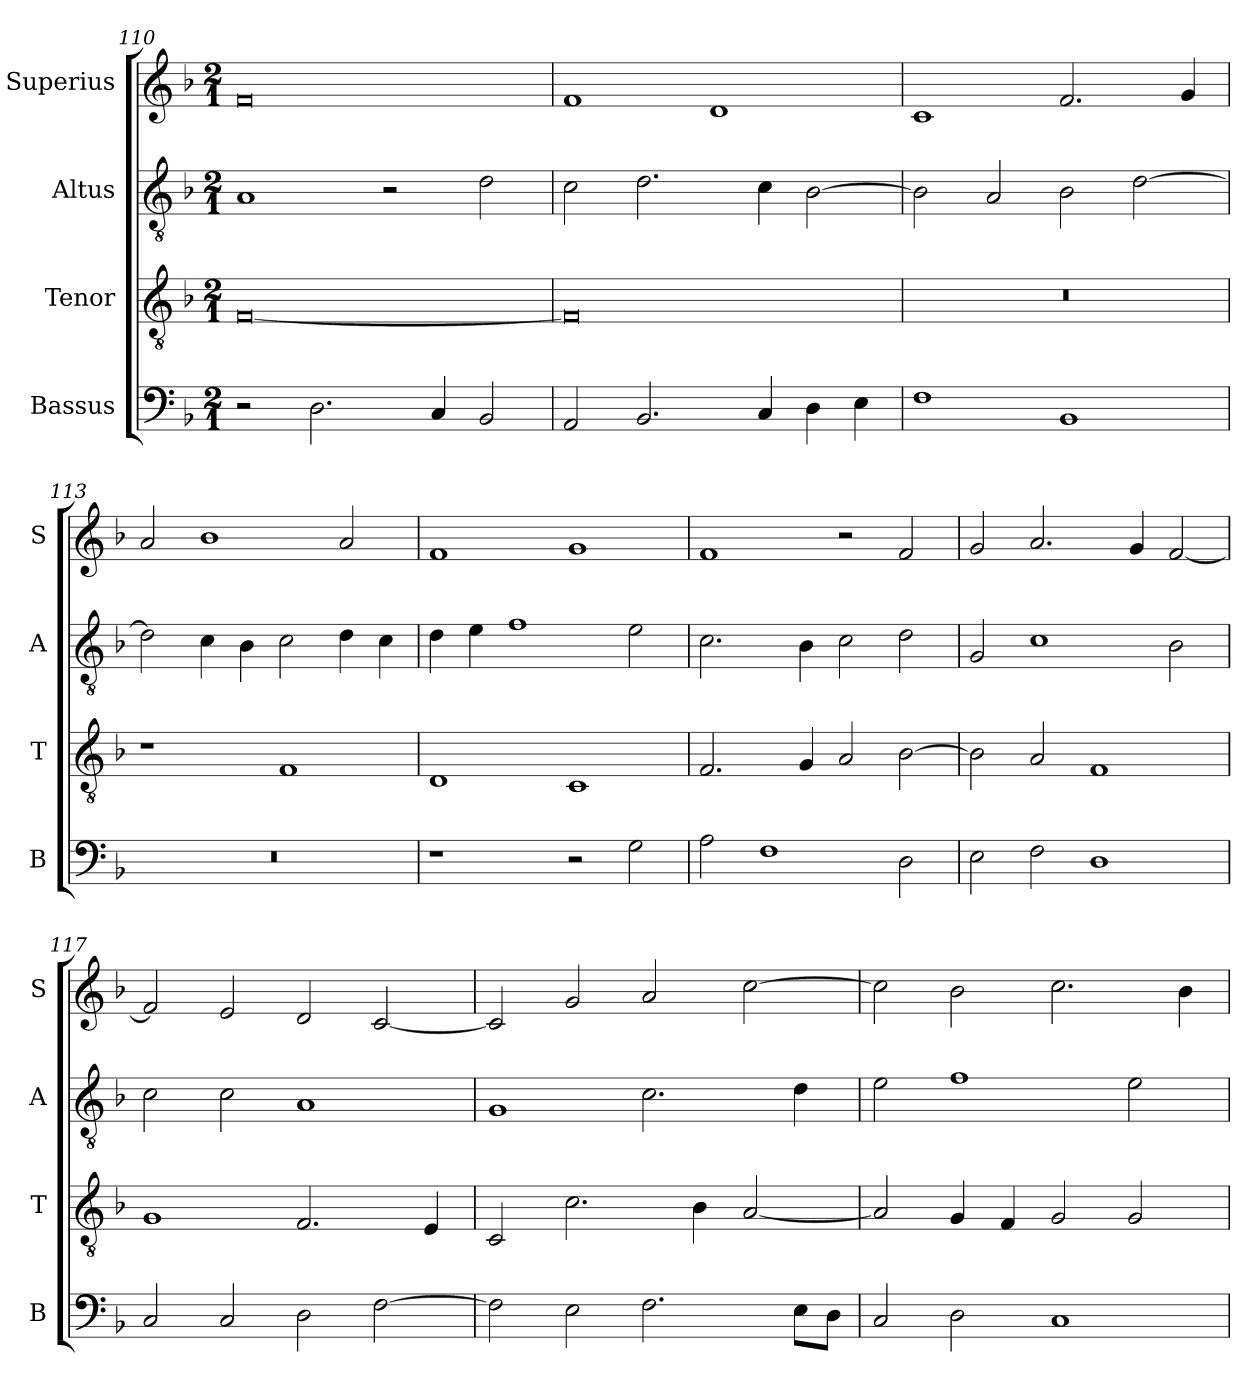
**kern	**kern	**kern	**kern
*part4	*part3	*part2	*part1
*staff4	*staff3	*staff2	*staff1
*I"Bassus	*I"Tenor	*I"Altus	*I"Superius
*I'B	*I'T	*I'A	*I'S
*clefF4	*clefGv2	*clefGv2	*clefG2
*k[b-]	*k[b-]	*k[b-]	*k[b-]
*F:	*F:	*F:	*F:
*M2/1	*M2/1	*M2/1	*M2/1
=110	=110	=110	=110
2r	[0F	1A	0f
2.D	.	.	.
.	.	2r	.
4C	.	.	.
2BB-	.	2d	.
=111	=111	=111	=111
2AA	0F]	2c	1f
2.BB-	.	2.d	.
.	.	.	1d
4C	.	4c	.
4D	.	[2B-	.
4E	.	.	.
=112	=112	=112	=112
1F	0r	2B-]	1c
.	.	2A	.
1BB-	.	2B-	2.f
.	.	[2d	.
.	.	.	4g
=113	=113	=113	=113
0r	1r	2d]	2a
.	.	4c	1b-
.	.	4B-	.
.	1F	2c	.
.	.	4d	2a
.	.	4c	.
=114	=114	=114	=114
1r	1D	4d	1f
.	.	4e	.
.	.	1f	.
2r	1C	.	1g
2G	.	2e	.
=115	=115	=115	=115
2A	2.F	2.c	1f
1F	.	.	.
.	4G	4B-	.
.	2A	2c	2r
2D	[2B-	2d	2f
=116	=116	=116	=116
2E	2B-]	2G	2g
2F	2A	1c	2.a
1D	1F	.	.
.	.	.	4g
.	.	2B-	[2f
=117	=117	=117	=117
2C	1G	2c	2f]
2C	.	2c	2e
2D	2.F	1A	2d
[2F	.	.	[2c
.	4E	.	.
=118	=118	=118	=118
2F]	2C	1G	2c]
2E	2.c	.	2g
2.F	.	2.c	2a
.	4B-	.	.
.	[2A	.	[2cc
8EL	.	4d	.
8DJ	.	.	.
=119	=119	=119	=119
2C	2A]	2e	2cc]
2D	4G	1f	2b-
.	4F	.	.
1C	2G	.	2.cc
.	2G	2e	.
.	.	.	4b-
=	=	=	=
*-	*-	*-	*-
